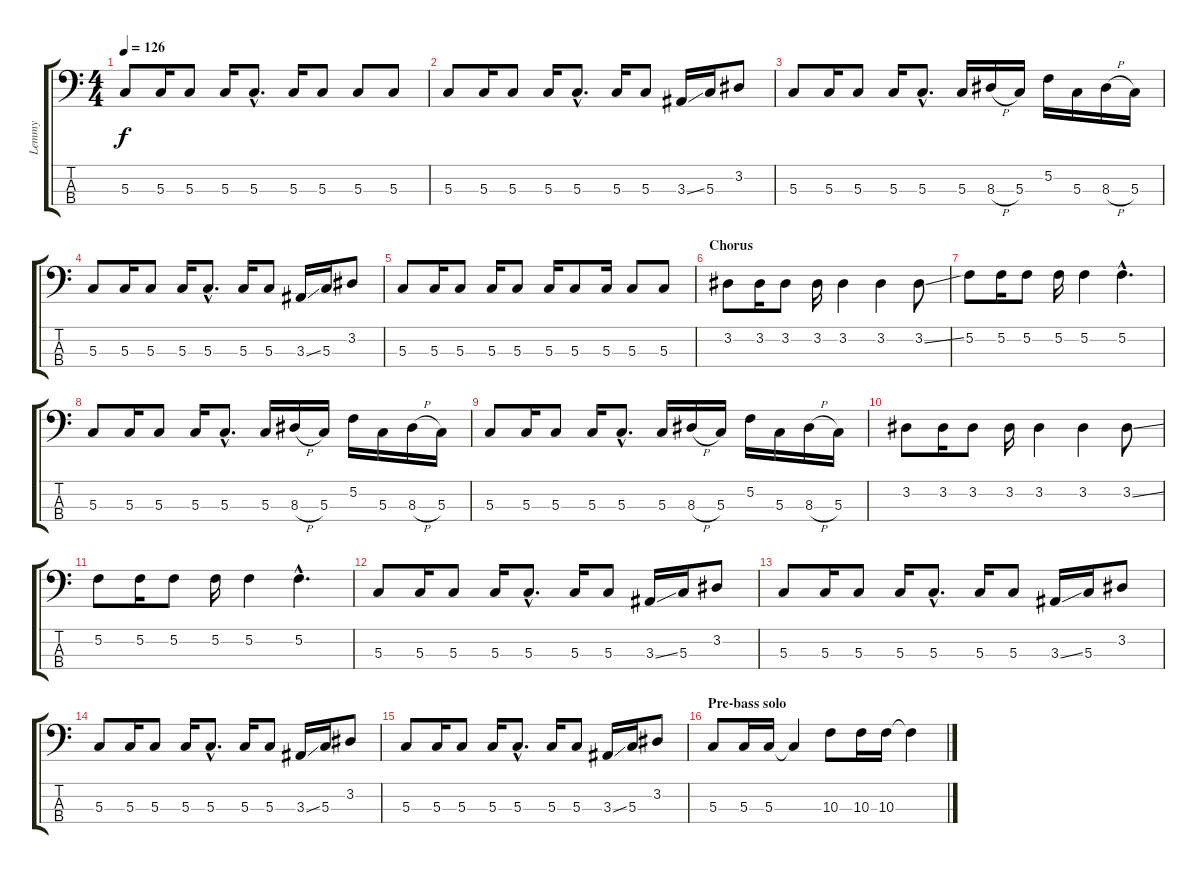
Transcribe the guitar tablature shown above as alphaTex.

\track ("Lemmy" "Lemmy") {instrument electricbassfinger}
\staff {score tabs}
\tuning (F2 C2 G1 C1) {hide}
\ts (4 4)
\tempo 126
\clef f4
\ks c
5.3.8{dy f} 5.3.16 5.3.8 5.3.16 5.3{hac}.8{d} 5.3.16 5.3.8 5.3.8 5.3.8 |
5.3.8 5.3.16 5.3.8 5.3.16 5.3{hac}.8{d} 5.3.16 5.3.8 3.3{ss}.16 5.3.16 3.2.8 |
5.3.8 5.3.16 5.3.8 5.3.16 5.3{hac}.8{d} 5.3.16 8.3{h}.16 5.3.16 5.2.16 5.3.16 8.3{h}.16 5.3.16 |
5.3.8 5.3.16 5.3.8 5.3.16 5.3{hac}.8{d} 5.3.16 5.3.8 3.3{ss}.16 5.3.16 3.2.8 |
5.3.8 5.3.16 5.3.8 5.3.16 5.3.8 5.3.16 5.3.8 5.3.16 5.3.8 5.3.8 |
\section ("" "Chorus")
3.2.8 3.2.16 3.2.8 3.2.16 3.2.4 3.2.4 3.2{ss}.8 |
5.2.8 5.2.16 5.2.8 5.2.16 5.2.4 5.2{hac}.4{d} |
5.3.8 5.3.16 5.3.8 5.3.16 5.3{hac}.8{d} 5.3.16 8.3{h}.16 5.3.16 5.2.16 5.3.16 8.3{h}.16 5.3.16 |
5.3.8 5.3.16 5.3.8 5.3.16 5.3{hac}.8{d} 5.3.16 8.3{h}.16 5.3.16 5.2.16 5.3.16 8.3{h}.16 5.3.16 |
3.2.8 3.2.16 3.2.8 3.2.16 3.2.4 3.2.4 3.2{ss}.8 |
5.2.8 5.2.16 5.2.8 5.2.16 5.2.4 5.2{hac}.4{d} |
5.3.8 5.3.16 5.3.8 5.3.16 5.3{hac}.8{d} 5.3.16 5.3.8 3.3{ss}.16 5.3.16 3.2.8 |
5.3.8 5.3.16 5.3.8 5.3.16 5.3{hac}.8{d} 5.3.16 5.3.8 3.3{ss}.16 5.3.16 3.2.8 |
5.3.8 5.3.16 5.3.8 5.3.16 5.3{hac}.8{d} 5.3.16 5.3.8 3.3{ss}.16 5.3.16 3.2.8 |
5.3.8 5.3.16 5.3.8 5.3.16 5.3{hac}.8{d} 5.3.16 5.3.8 3.3{ss}.16 5.3.16 3.2.8 |
\section ("" "Pre-bass solo")
5.3.8 5.3.16 5.3.16 5.3{t}.4 10.3.8 10.3.16 10.3.16 10.3{t}.4
